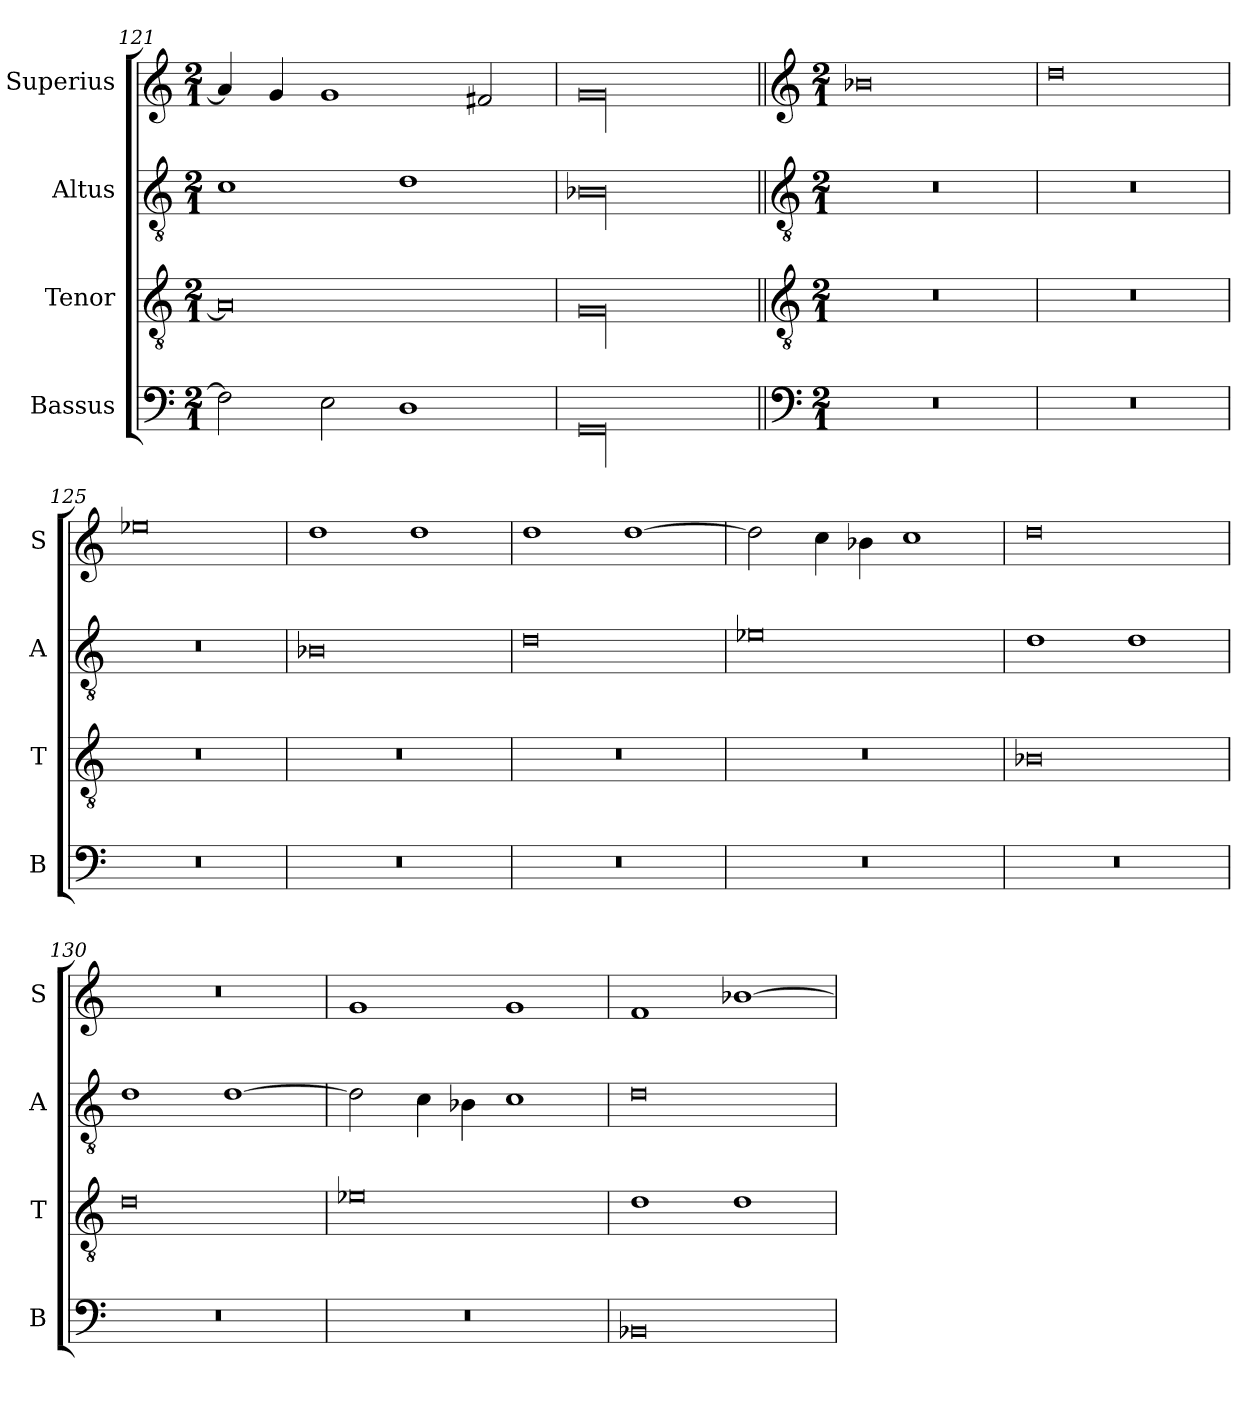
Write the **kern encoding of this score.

**kern	**kern	**kern	**kern
*part4	*part3	*part2	*part1
*staff4	*staff3	*staff2	*staff1
*I"Bassus	*I"Tenor	*I"Altus	*I"Superius
*I'B	*I'T	*I'A	*I'S
*clefF4	*clefGv2	*clefGv2	*clefG2
*k[]	*k[]	*k[]	*k[]
*M2/1	*M2/1	*M2/1	*M2/1
=121	=121	=121	=121
2F\]	0A]	1c	4a/]
.	.	.	4g/
2E\	.	.	1g
1D	.	1d	.
.	.	.	2f#X/
=122	=122	=122	=122
!LO:N:vis=000	!LO:N:vis=000	!LO:N:vis=000	!LO:N:vis=000
0GG	0G	0B-X	0g
!!LO:LB:g=z
=123||	=123||	=123||	=123||
*clefF4	*clefGv2	*clefGv2	*clefG2
*k[]	*k[]	*k[]	*k[]
*M2/1	*M2/1	*M2/1	*M2/1
0r	0r	0r	0b-X
=124	=124	=124	=124
0r	0r	0r	0dd
=125	=125	=125	=125
0r	0r	0r	0ee-X
=126	=126	=126	=126
0r	0r	0B-X	1dd
.	.	.	1dd
=127	=127	=127	=127
0r	0r	0d	1dd
.	.	.	[1dd
=128	=128	=128	=128
0r	0r	0e-X	2dd\]
.	.	.	4cc\
.	.	.	4b-X\
.	.	.	1cc
=129	=129	=129	=129
0r	0B-X	1d	0dd
.	.	1d	.
=130	=130	=130	=130
0r	0d	1d	0r
.	.	[1d	.
=131	=131	=131	=131
0r	0e-X	2d\]	1g
.	.	4c\	.
.	.	4B-X\	.
.	.	1c	1g
=132	=132	=132	=132
0BB-X	1d	0d	1f
.	1d	.	[1b-X
=	=	=	=
*-	*-	*-	*-
